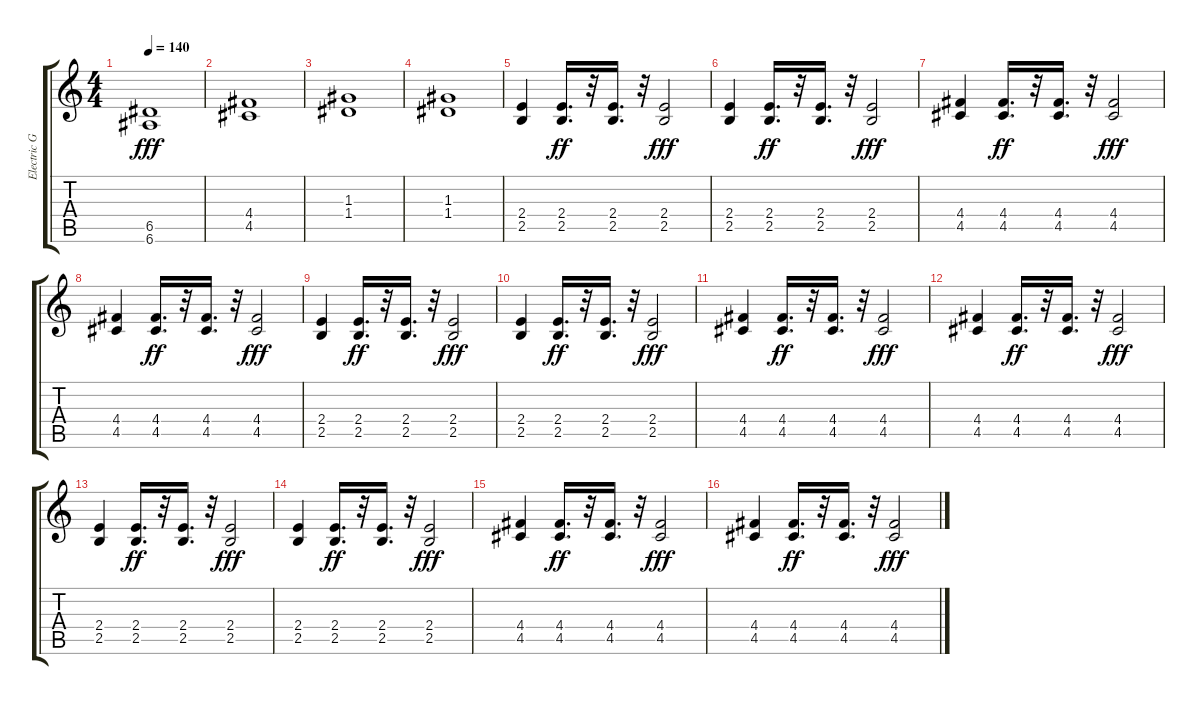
\track ("Electric Guitar 2" "Electric G") {instrument distortionguitar}
\staff {score tabs}
\tuning (E4 B3 G3 D3 A2 E2) {hide}
\ts (4 4)
\tempo 140
\clef g2
\ks c
(6.5 6.6).1{dy fff} |
(4.4 4.5).1 |
(1.3 1.4).1 |
(1.3 1.4).1 |
(2.4 2.5).4 (2.4 2.5).16{d dy ff} r.32 (2.4 2.5).16{d} r.32 (2.4 2.5).2{dy fff} |
(2.4 2.5).4 (2.4 2.5).16{d dy ff} r.32 (2.4 2.5).16{d} r.32 (2.4 2.5).2{dy fff} |
(4.4 4.5).4 (4.4 4.5).16{d dy ff} r.32 (4.4 4.5).16{d} r.32 (4.4 4.5).2{dy fff} |
(4.4 4.5).4 (4.4 4.5).16{d dy ff} r.32 (4.4 4.5).16{d} r.32 (4.4 4.5).2{dy fff} |
(2.4 2.5).4 (2.4 2.5).16{d dy ff} r.32 (2.4 2.5).16{d} r.32 (2.4 2.5).2{dy fff} |
(2.4 2.5).4 (2.4 2.5).16{d dy ff} r.32 (2.4 2.5).16{d} r.32 (2.4 2.5).2{dy fff} |
(4.4 4.5).4 (4.4 4.5).16{d dy ff} r.32 (4.4 4.5).16{d} r.32 (4.4 4.5).2{dy fff} |
(4.4 4.5).4 (4.4 4.5).16{d dy ff} r.32 (4.4 4.5).16{d} r.32 (4.4 4.5).2{dy fff} |
(2.4 2.5).4 (2.4 2.5).16{d dy ff} r.32 (2.4 2.5).16{d} r.32 (2.4 2.5).2{dy fff} |
(2.4 2.5).4 (2.4 2.5).16{d dy ff} r.32 (2.4 2.5).16{d} r.32 (2.4 2.5).2{dy fff} |
(4.4 4.5).4 (4.4 4.5).16{d dy ff} r.32 (4.4 4.5).16{d} r.32 (4.4 4.5).2{dy fff} |
(4.4 4.5).4 (4.4 4.5).16{d dy ff} r.32 (4.4 4.5).16{d} r.32 (4.4 4.5).2{dy fff}
